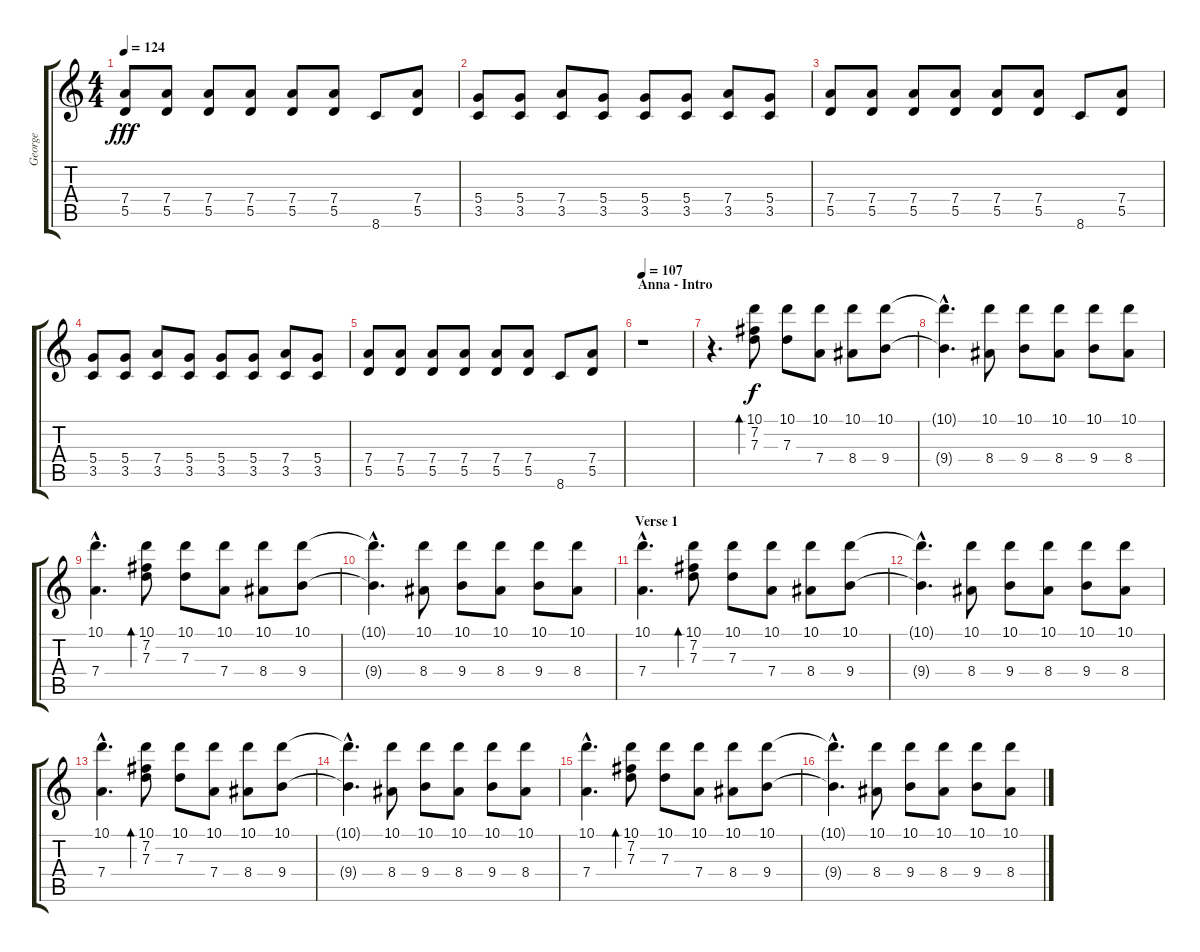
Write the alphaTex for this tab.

\track ("George" "George") {instrument electricguitarclean}
\staff {score tabs}
\tuning (E4 B3 G3 D3 A2 E2) {hide}
\ts (4 4)
\tempo 124
\clef g2
\ks c
(7.4 5.5).8{dy fff} (7.4 5.5).8 (7.4 5.5).8 (7.4 5.5).8 (7.4 5.5).8 (7.4 5.5).8 8.6.8 (7.4 5.5).8 |
(5.4 3.5).8 (5.4 3.5).8 (7.4 3.5).8 (5.4 3.5).8 (5.4 3.5).8 (5.4 3.5).8 (7.4 3.5).8 (5.4 3.5).8 |
(7.4 5.5).8 (7.4 5.5).8 (7.4 5.5).8 (7.4 5.5).8 (7.4 5.5).8 (7.4 5.5).8 8.6.8 (7.4 5.5).8 |
(5.4 3.5).8 (5.4 3.5).8 (7.4 3.5).8 (5.4 3.5).8 (5.4 3.5).8 (5.4 3.5).8 (7.4 3.5).8 (5.4 3.5).8 |
(7.4 5.5).8 (7.4 5.5).8 (7.4 5.5).8 (7.4 5.5).8 (7.4 5.5).8 (7.4 5.5).8 8.6.8 (7.4 5.5).8 |
\section ("" "Anna - Intro")
\tempo 107
r.1 |
r.4{d} (10.1 7.2 7.3).8{bd 240 dy f volume 13 instrument electricguitarclean} (10.1 7.3).8 (10.1 7.4).8 (10.1 8.4).8 (10.1 9.4).8 |
(10.1{hac t} 9.4{hac t}).4{d} (10.1 8.4).8 (10.1 9.4).8 (10.1 8.4).8 (10.1 9.4).8 (10.1 8.4).8 |
(10.1{hac} 7.4{hac}).4{d} (10.1 7.2 7.3).8{bd 240} (10.1 7.3).8 (10.1 7.4).8 (10.1 8.4).8 (10.1 9.4).8 |
(10.1{hac t} 9.4{hac t}).4{d} (10.1 8.4).8 (10.1 9.4).8 (10.1 8.4).8 (10.1 9.4).8 (10.1 8.4).8 |
\section ("" "Verse 1")
(10.1{hac} 7.4{hac}).4{d} (10.1 7.2 7.3).8{bd 240} (10.1 7.3).8 (10.1 7.4).8 (10.1 8.4).8 (10.1 9.4).8 |
(10.1{hac t} 9.4{hac t}).4{d} (10.1 8.4).8 (10.1 9.4).8 (10.1 8.4).8 (10.1 9.4).8 (10.1 8.4).8 |
(10.1{hac} 7.4{hac}).4{d} (10.1 7.2 7.3).8{bd 240} (10.1 7.3).8 (10.1 7.4).8 (10.1 8.4).8 (10.1 9.4).8 |
(10.1{hac t} 9.4{hac t}).4{d} (10.1 8.4).8 (10.1 9.4).8 (10.1 8.4).8 (10.1 9.4).8 (10.1 8.4).8 |
(10.1{hac} 7.4{hac}).4{d} (10.1 7.2 7.3).8{bd 240} (10.1 7.3).8 (10.1 7.4).8 (10.1 8.4).8 (10.1 9.4).8 |
(10.1{hac t} 9.4{hac t}).4{d} (10.1 8.4).8 (10.1 9.4).8 (10.1 8.4).8 (10.1 9.4).8 (10.1 8.4).8
